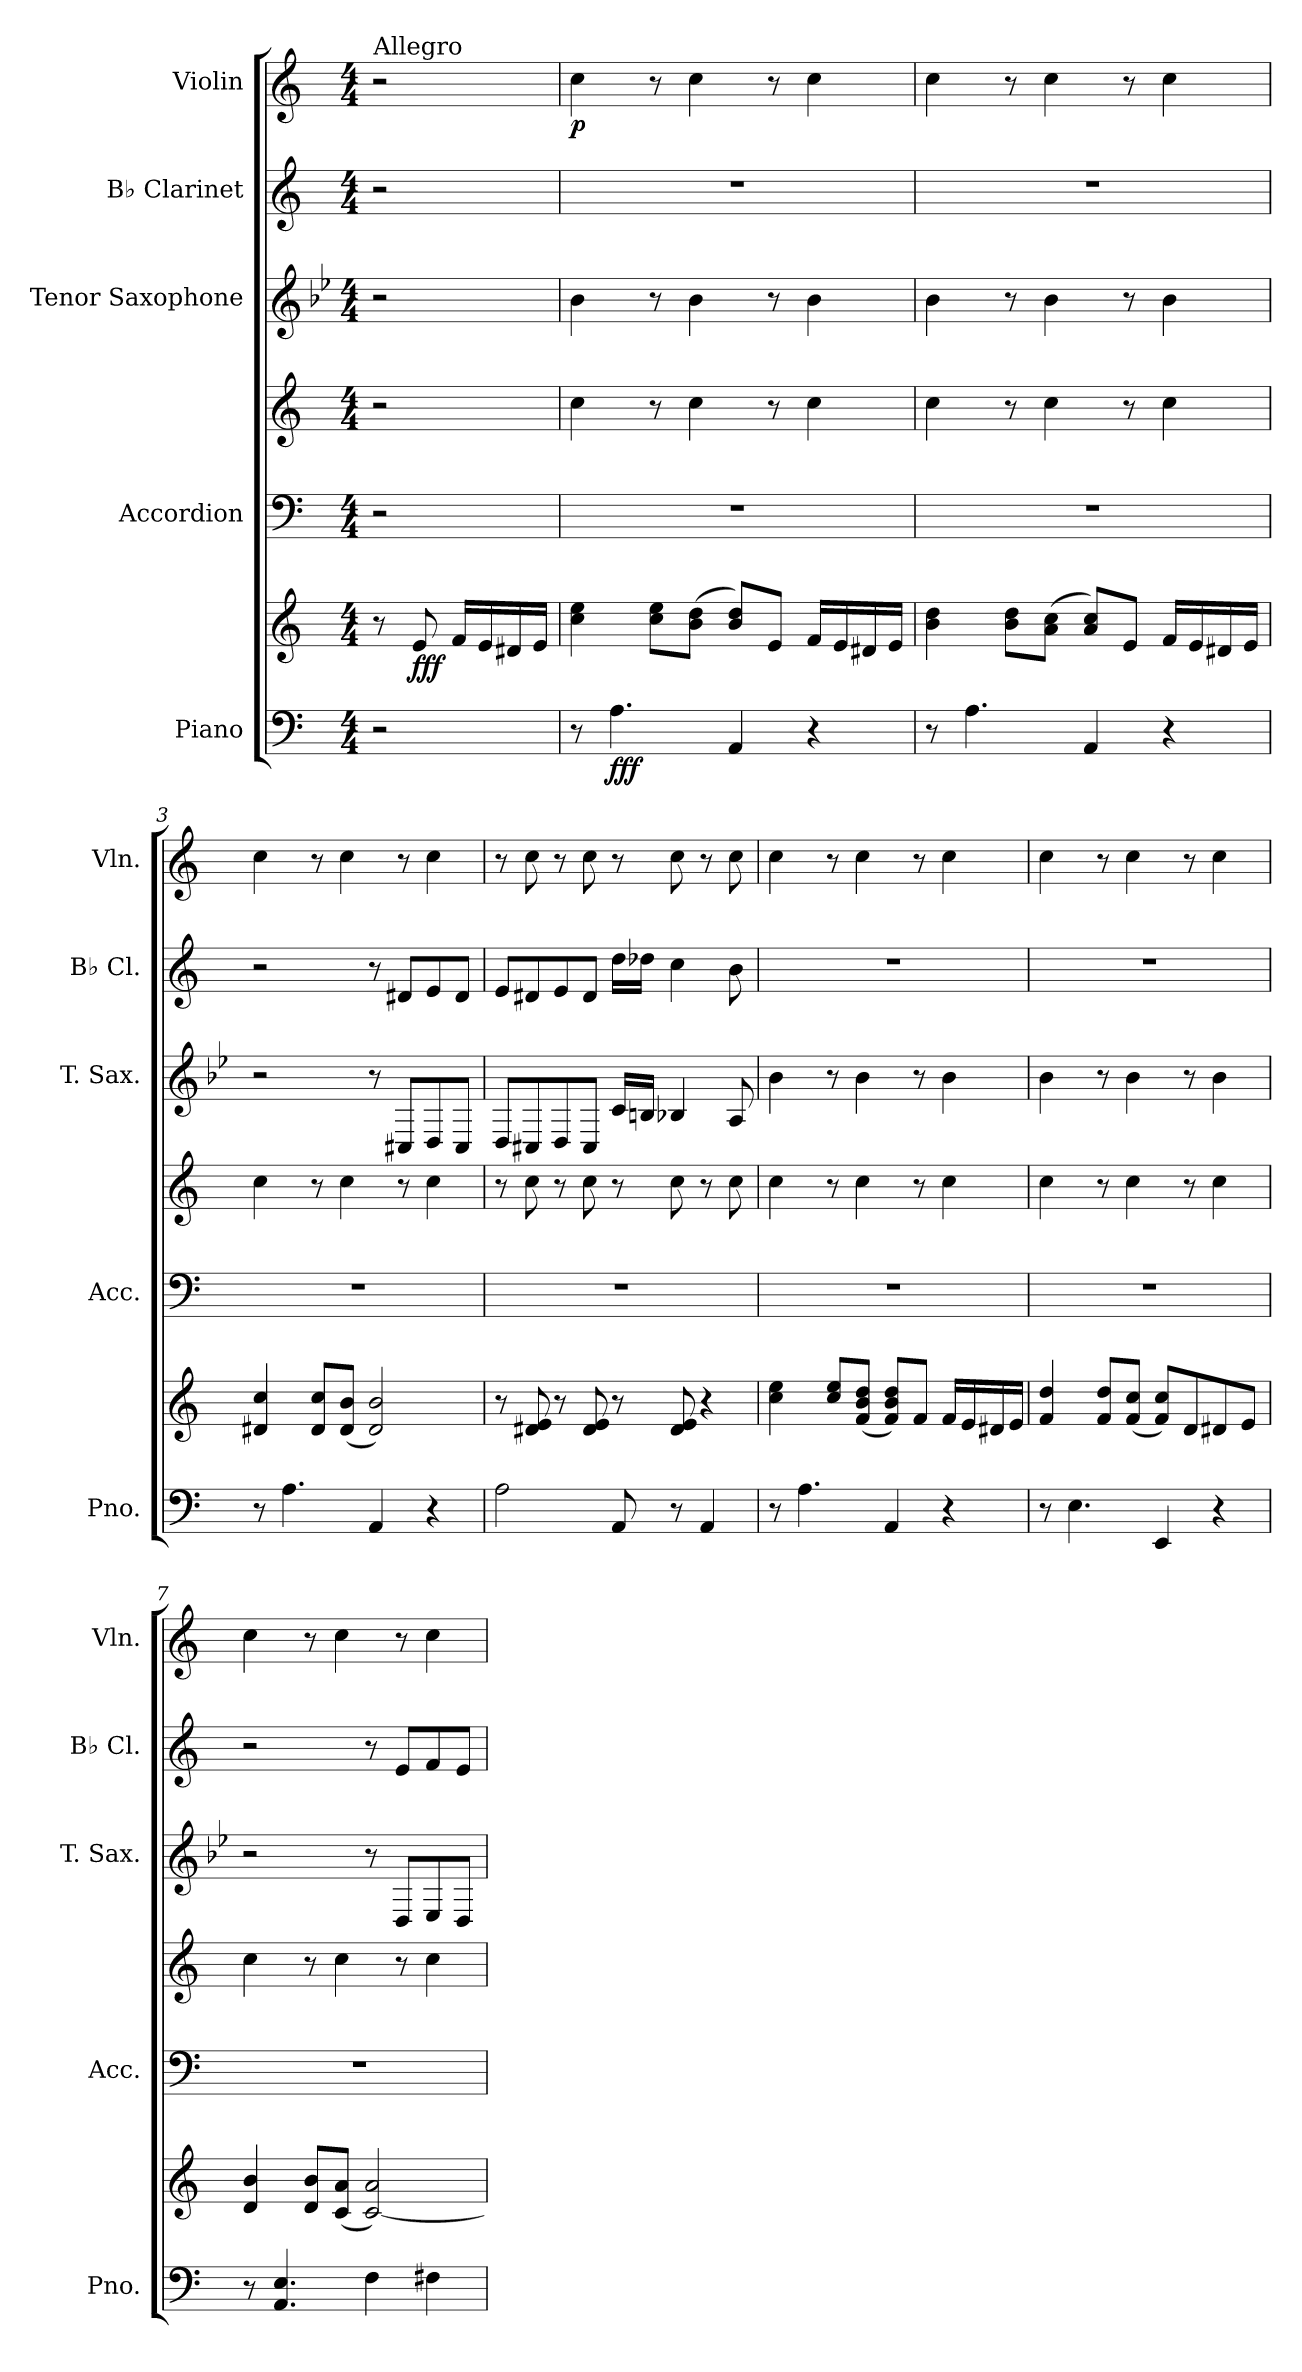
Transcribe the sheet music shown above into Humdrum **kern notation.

**kern	**kern	**dynam	**kern	**kern	**kern	**kern	**kern	**dynam
*part5	*part5	*part5	*part4	*part4	*part3	*part2	*part1	*part1
*staff7	*staff6	*staff6/7	*staff5	*staff4	*staff3	*staff2	*staff1	*staff1
*I"Piano	*	*	*I"Accordion	*	*I"Tenor Saxophone	*I"B♭ Clarinet	*I"Violin	*
*I'Pno.	*	*	*I'Acc.	*	*I'T. Sax.	*I'B♭ Cl.	*I'Vln.	*
*clefF4	*clefG2	*	*clefF4	*clefG2	*clefG2	*clefG2	*clefG2	*
*	*	*	*	*	*ITrd8c14	*ITrd1c2	*	*
*k[]	*k[]	*	*k[]	*k[]	*k[b-e-]	*k[b-e-]	*k[]	*
*C:	*C:	*	*C:	*C:	*B-:	*B-:	*C:	*
*M4/4	*M4/4	*	*M4/4	*M4/4	*M4/4	*M4/4	*M4/4	*
=	=	=	=	=	=	=	=	=
!	!	!	!	!	!	!	!LO:TX:a:t=Allegro	!
2r	8r	.	2r	2r	2r	2r	2r	.
!	!	!LO:DY:b	!	!	!	!	!	!
.	8e/	fff	.	.	.	.	.	.
.	16f/LL	.	.	.	.	.	.	.
.	16e/	.	.	.	.	.	.	.
.	16d#X/	.	.	.	.	.	.	.
.	16e/JJ	.	.	.	.	.	.	.
=1	=1	=1	=1	=1	=1	=1	=1	=1
!	!	!	!	!	!	!	!	!LO:DY:b
8r	4cc\ 4ee\	.	1r	4cc\	4B-\	1r	4cc\	p
!	!	!LO:DY:b=2	!	!	!	!	!	!
4.A\	.	fff	.	.	.	.	.	.
.	8cc\ 8ee\L	.	.	8r	8r	.	8r	.
.	(8b\ 8dd\J	.	.	4cc\	4B-\	.	4cc\	.
4AA/	8b/ 8dd/L)	.	.	.	.	.	.	.
.	8e/J	.	.	8r	8r	.	8r	.
4r	16f/LL	.	.	4cc\	4B-\	.	4cc\	.
.	16e/	.	.	.	.	.	.	.
.	16d#X/	.	.	.	.	.	.	.
.	16e/JJ	.	.	.	.	.	.	.
=2	=2	=2	=2	=2	=2	=2	=2	=2
8r	4b\ 4dd\	.	1r	4cc\	4B-\	1r	4cc\	.
4.A\	.	.	.	.	.	.	.	.
.	8b\ 8dd\L	.	.	8r	8r	.	8r	.
.	(8a\ 8cc\J	.	.	4cc\	4B-\	.	4cc\	.
4AA/	8a/ 8cc/L)	.	.	.	.	.	.	.
.	8e/J	.	.	8r	8r	.	8r	.
4r	16f/LL	.	.	4cc\	4B-\	.	4cc\	.
.	16e/	.	.	.	.	.	.	.
.	16d#X/	.	.	.	.	.	.	.
.	16e/JJ	.	.	.	.	.	.	.
!!LO:PB:g=z
=3	=3	=3	=3	=3	=3	=3	=3	=3
8r	4d#X/ 4cc/	.	1r	4cc\	2r	2r	4cc\	.
4.A\	.	.	.	.	.	.	.	.
.	8d#/ 8cc/L	.	.	8r	.	.	8r	.
.	(8d#/ 8b/J	.	.	4cc\	.	.	4cc\	.
4AA/	2d#/ 2b/)	.	.	.	8r	8r	.	.
.	.	.	.	8r	8CC#X/L	8c#X/L	8r	.
4r	.	.	.	4cc\	8DD/	8d/	4cc\	.
.	.	.	.	.	8CC#/J	8c#/J	.	.
=4	=4	=4	=4	=4	=4	=4	=4	=4
2A\	8r	.	1r	8r	8DD/L	8d/L	8r	.
.	8d#X/ 8e/	.	.	8cc\	8CC#X/	8c#X/	8cc\	.
.	8r	.	.	8r	8DD/	8d/	8r	.
.	8d#/ 8e/	.	.	8cc\	8CC#/J	8c#/J	8cc\	.
8AA/	8r	.	.	8r	16C/LL	16cc\LL	8r	.
.	.	.	.	.	16BBn/JJ	16cc-X\JJ	.	.
8r	8d#/ 8e/	.	.	8cc\	4BB-X/	4b-\	8cc\	.
4AA/	4r	.	.	8r	.	.	8r	.
.	.	.	.	8cc\	8AA/	8a\	8cc\	.
=5	=5	=5	=5	=5	=5	=5	=5	=5
8r	4cc\ 4ee\	.	1r	4cc\	4B-\	1r	4cc\	.
4.A\	.	.	.	.	.	.	.	.
.	8cc/ 8ee/L	.	.	8r	8r	.	8r	.
.	(8f/ 8b/ 8dd/J	.	.	4cc\	4B-\	.	4cc\	.
4AA/	8f/ 8b/ 8dd/L)	.	.	.	.	.	.	.
.	8f/J	.	.	8r	8r	.	8r	.
4r	16f/LL	.	.	4cc\	4B-\	.	4cc\	.
.	16e/	.	.	.	.	.	.	.
.	16d#X/	.	.	.	.	.	.	.
.	16e/JJ	.	.	.	.	.	.	.
!!LO:PB:g=z
=6	=6	=6	=6	=6	=6	=6	=6	=6
8r	4f/ 4dd/	.	1r	4cc\	4B-\	1r	4cc\	.
4.E\	.	.	.	.	.	.	.	.
.	8f/ 8dd/L	.	.	8r	8r	.	8r	.
.	(8f/ 8cc/J	.	.	4cc\	4B-\	.	4cc\	.
4EE/	8f/ 8cc/L)	.	.	.	.	.	.	.
.	8d/	.	.	8r	8r	.	8r	.
4r	8d#X/	.	.	4cc\	4B-\	.	4cc\	.
.	8e/J	.	.	.	.	.	.	.
=7	=7	=7	=7	=7	=7	=7	=7	=7
8r	4d/ 4b/	.	1r	4cc\	2r	2r	4cc\	.
4.AA/ 4.E/	.	.	.	.	.	.	.	.
.	8d/ 8b/L	.	.	8r	.	.	8r	.
.	(8c/ 8a/J	.	.	4cc\	.	.	4cc\	.
4F\	[2c/ 2a/)	.	.	.	8r	8r	.	.
.	.	.	.	8r	8DD/L	8d/L	8r	.
4F#X\	.	.	.	4cc\	8EE-/	8e-/	4cc\	.
.	.	.	.	.	8DD/J	8d/J	.	.
=	=	=	=	=	=	=	=	=
*-	*-	*-	*-	*-	*-	*-	*-	*-
